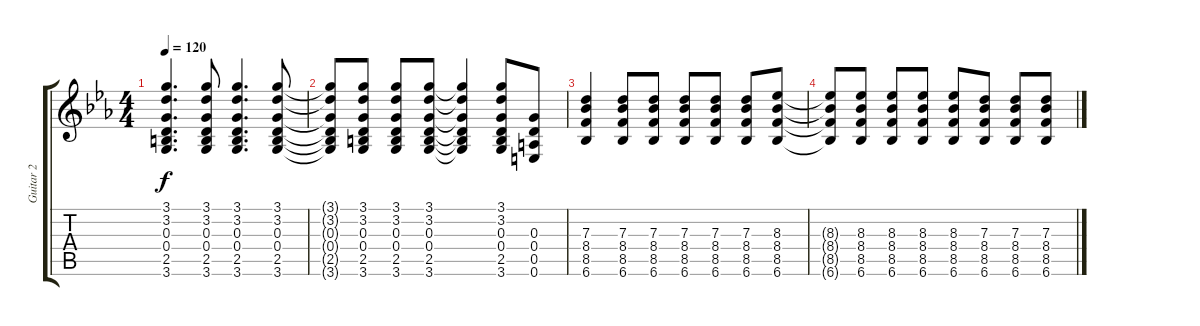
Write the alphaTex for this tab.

\track ("Guitar 2" "Guitar 2") {instrument acousticguitarsteel}
\staff {score tabs}
\tuning (E4 B3 G3 D3 A2 E2) {hide}
\ts (4 4)
\tempo 120
\clef g2
\ks eb
(3.1 3.2 0.3 0.4 2.5 3.6).4{d dy f} (3.1 3.2 0.3 0.4 2.5 3.6).8 (3.1 3.2 0.3 0.4 2.5 3.6).4{d} (3.1 3.2 0.3 0.4 2.5 3.6).8 |
(3.1{t} 3.2{t} 0.3{t} 0.4{t} 2.5{t} 3.6{t}).8 (3.1 3.2 0.3 0.4 2.5 3.6).8 (3.1 3.2 0.3 0.4 2.5 3.6).8 (3.1 3.2 0.3 0.4 2.5 3.6).8 (3.1{t} 3.2{t} 0.3{t} 0.4{t} 2.5{t} 3.6{t}).4 (3.1 3.2 0.3 0.4 2.5 3.6).8 (0.3 0.4 0.5 0.6).8 |
(7.3 8.4 8.5 6.6).4 (7.3 8.4 8.5 6.6).8 (7.3 8.4 8.5 6.6).8 (7.3 8.4 8.5 6.6).8 (7.3 8.4 8.5 6.6).8 (7.3 8.4 8.5 6.6).8 (8.3 8.4 8.5 6.6).8 |
(8.3{t} 8.4{t} 8.5{t} 6.6{t}).8 (8.3 8.4 8.5 6.6).8 (8.3 8.4 8.5 6.6).8 (8.3 8.4 8.5 6.6).8 (8.3 8.4 8.5 6.6).8 (7.3 8.4 8.5 6.6).8 (7.3 8.4 8.5 6.6).8 (7.3 8.4 8.5 6.6).8
